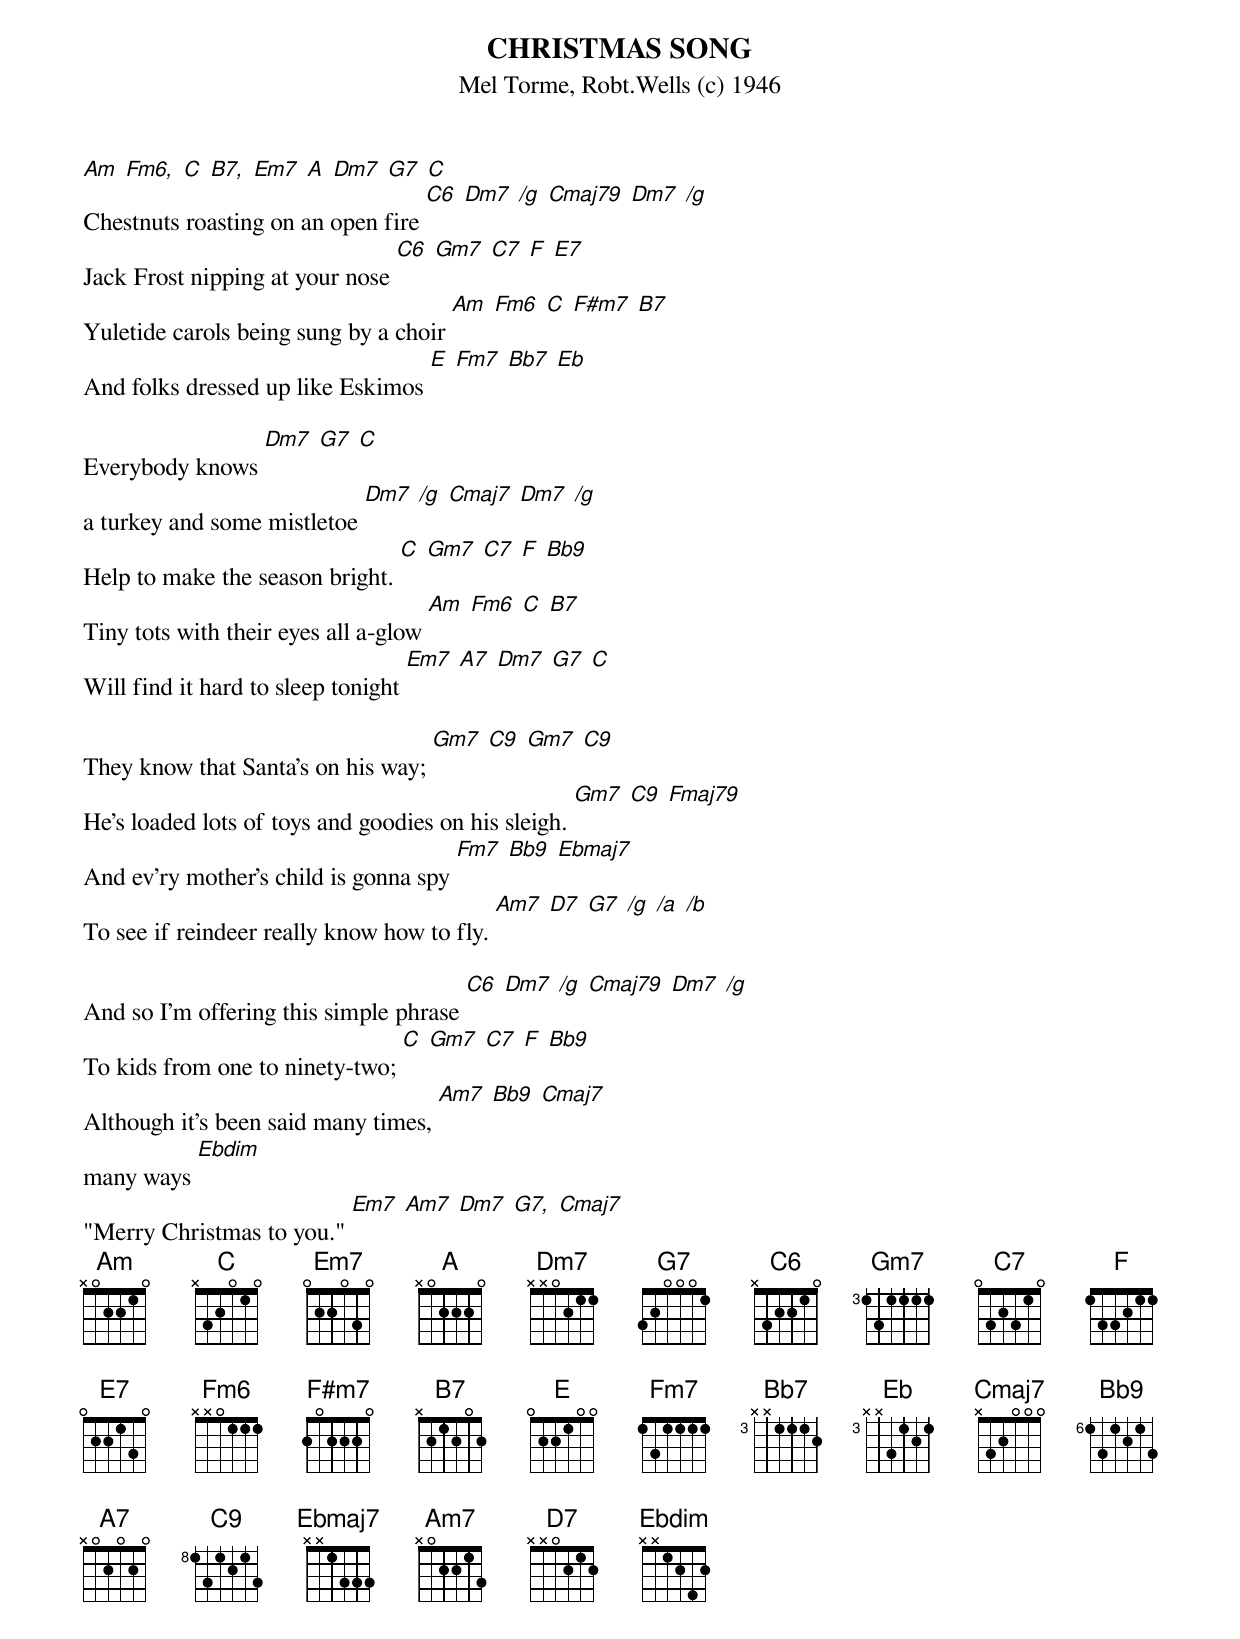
{t:CHRISTMAS SONG}
{st:Mel Torme, Robt.Wells (c) 1946}

[Am] [Fm6,] [C] [B7,] [Em7] [A] [Dm7] [G7] [C]
Chestnuts roasting on an open fire [C6] [Dm7] [/g] [Cmaj79] [Dm7] [/g]
Jack Frost nipping at your nose [C6] [Gm7] [C7] [F] [E7]
Yuletide carols being sung by a choir [Am] [Fm6] [C] [F#m7] [B7]
And folks dressed up like Eskimos [E] [Fm7] [Bb7] [Eb]

Everybody knows [Dm7] [G7] [C]
a turkey and some mistletoe [Dm7] [/g] [Cmaj7] [Dm7] [/g]
Help to make the season bright. [C] [Gm7] [C7] [F] [Bb9]
Tiny tots with their eyes all a-glow [Am] [Fm6] [C] [B7]
Will find it hard to sleep tonight [Em7] [A7] [Dm7] [G7] [C]

They know that Santa's on his way; [Gm7] [C9] [Gm7] [C9]
He's loaded lots of toys and goodies on his sleigh. [Gm7] [C9] [Fmaj79]
And ev'ry mother's child is gonna spy [Fm7] [Bb9] [Ebmaj7]
To see if reindeer really know how to fly. [Am7] [D7] [G7] [/g] [/a] [/b]

And so I'm offering this simple phrase [C6] [Dm7] [/g] [Cmaj79] [Dm7] [/g]
To kids from one to ninety-two; [C] [Gm7] [C7] [F] [Bb9]
Although it's been said many times, [Am7] [Bb9] [Cmaj7]
many ways [Ebdim]
"Merry Christmas to you." [Em7] [Am7] [Dm7] [G7,] [Cmaj7]
